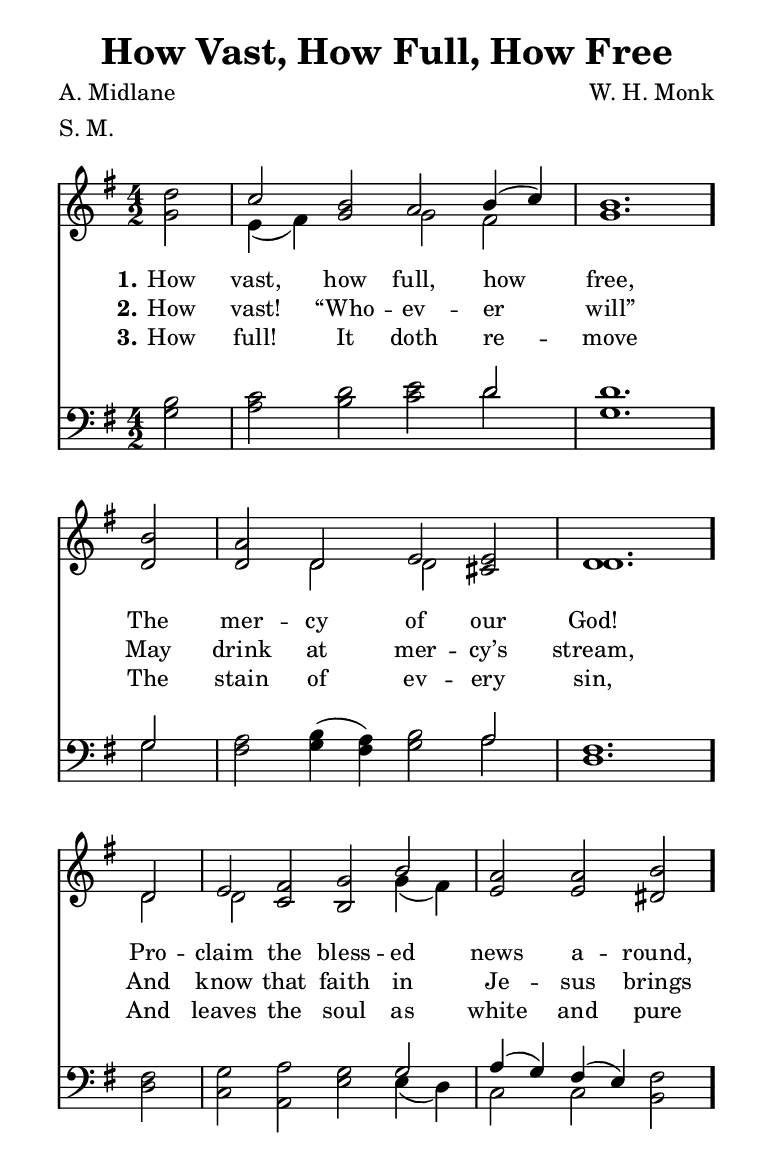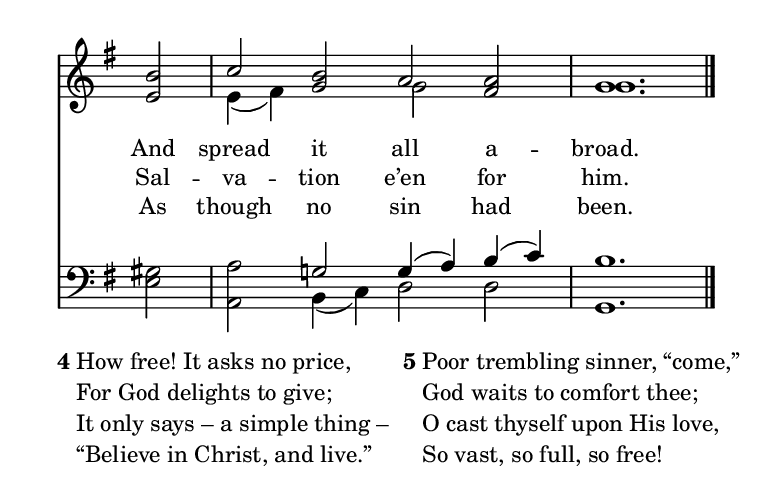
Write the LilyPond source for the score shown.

\include "common/global.ily"
\paper {
  \include "common/paper.ily"
  %ragged-bottom = ##t
  ragged-last-bottom = ##t
  %systems-per-page = ##f
  system-count = #(cond (is-eogsized 2) (#t #f))
  %page-count = ##f
}

\header{
  hymnnumber = "141"
  title = "How Vast, How Full, How Free"
  tunename = "St. Ethelwald"
  meter = "S. M."
  poet = "A. Midlane"
  composer = "W. H. Monk"
  %copyright = ""
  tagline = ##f
}

% for fermata in MIDI
ta = { \tempo 2=80 }
tb = { \tempo 2=40 }

global = {
  \include "common/overrides.ily"
  \override Staff.TimeSignature.style = #'numbered
  \time 4/2
  \override Score.MetronomeMark.transparent = ##t % hide all fermata changes too
  \ta
  \key g \major
  \partial 2
  \autoBeamOff
}

notesSoprano = {
\global
\relative c'' {

  d2 | c b a b4( c) | b1.
  b2 | a d, e e | d1.
  d2 | e fis g b | a a b
  b2 | c b a a | g1.

  \bar "|."

}
}

notesAlto = {
\global
\relative e' {

  g2 | e4( fis) g2 g fis | g1.
  d2 | d d d cis | d1.
  d2 | d c b g'4( fis) | e2 e dis
  e2 | e4( fis) g2 g fis | g1.

}
}

notesTenor = {
\global
\relative a {

  b2 | c d e d | d1.
  g,2 | a b4( a) b2 a | fis1.
  fis2 | g a g g | a4( g) fis( e) fis2
  gis2 | a g! g4( a) b( c) | b1.

}
}

notesBass = {
\global
\relative f {

  g2 | a b c d | g,1.
  g2 | fis g4( fis) g2 a | d,1.
  d2 | c a e' e4( d) | c2 c b
  e2 | a, b4( c) d2 d | g,1.

}
}

wordsA = \lyricmode {
\set stanza = "1."

How vast, how full, how free, \bar "."
The mer -- cy of our God! \bar "." \break
Pro -- claim the bless -- ed news a -- round, \bar "."
And spread it all a -- broad. \bar "."

}

wordsB = \lyricmode {
\set stanza = "2."

How vast! “Who -- ev -- er will”
May drink at mer -- cy’s stream,
And know that faith in Je -- sus brings
Sal -- va -- tion e’en for him.

}

wordsC = \lyricmode {
\set stanza = "3."

How full! It doth re -- move
The stain of ev -- ery sin,
And leaves the soul as white and pure
As though no sin had been.

}

wordsD = \markuplist {

\line { How free! It asks no price, }
\line { For God delights to give; }
\line { It only says – a simple thing – }
\line { “Believe in Christ, and live.” }

}

wordsE = \markuplist {

\line { Poor trembling sinner, “come,” }
\line { God waits to comfort thee; }
\line { O cast thyself upon His love, }
\line { So vast, so full, so free! }

}

\score {
  \context ChoirStaff <<
    \context Staff = upper <<
      \set Staff.autoBeaming = ##f
      \set ChoirStaff.systemStartDelimiter = #'SystemStartBar
      \set ChoirStaff.printPartCombineTexts = ##f
      \partcombine #'(2 . 9) \notesSoprano \notesAlto
      \context NullVoice = sopranos { \voiceOne << \notesSoprano >> }
      \context NullVoice = altos { \voiceTwo << \notesAlto >> }
      \context Lyrics = one   \lyricsto sopranos \wordsA
      \context Lyrics = two   \lyricsto sopranos \wordsB
      \context Lyrics = three \lyricsto sopranos \wordsC
    >>
    \context Staff = men <<
      \clef bass
      \set ChoirStaff.printPartCombineTexts = ##f
      \partcombine #'(2 . 9) \notesTenor \notesBass
      \context NullVoice = tenors { \voiceOne << \notesTenor >> }
      \context NullVoice = basses { \voiceTwo << \notesBass >> }
    >>
  >>
  \layout {
    \include "common/layout.ily"
  }
  \midi{
    \include "common/midi.ily"
  }
}

\noPageBreak

\markup { \fill-line {
  \hspace #0.1
  \line{ \bold 4 \column { \wordsD } }
  \hspace #0.1
  \line{ \bold 5 \column { \wordsE } }
  \hspace #0.1
} }

\version "2.19.49"  % necessary for upgrading to future LilyPond versions.

% vi:set et ts=2 sw=2 ai nocindent syntax=lilypond:
